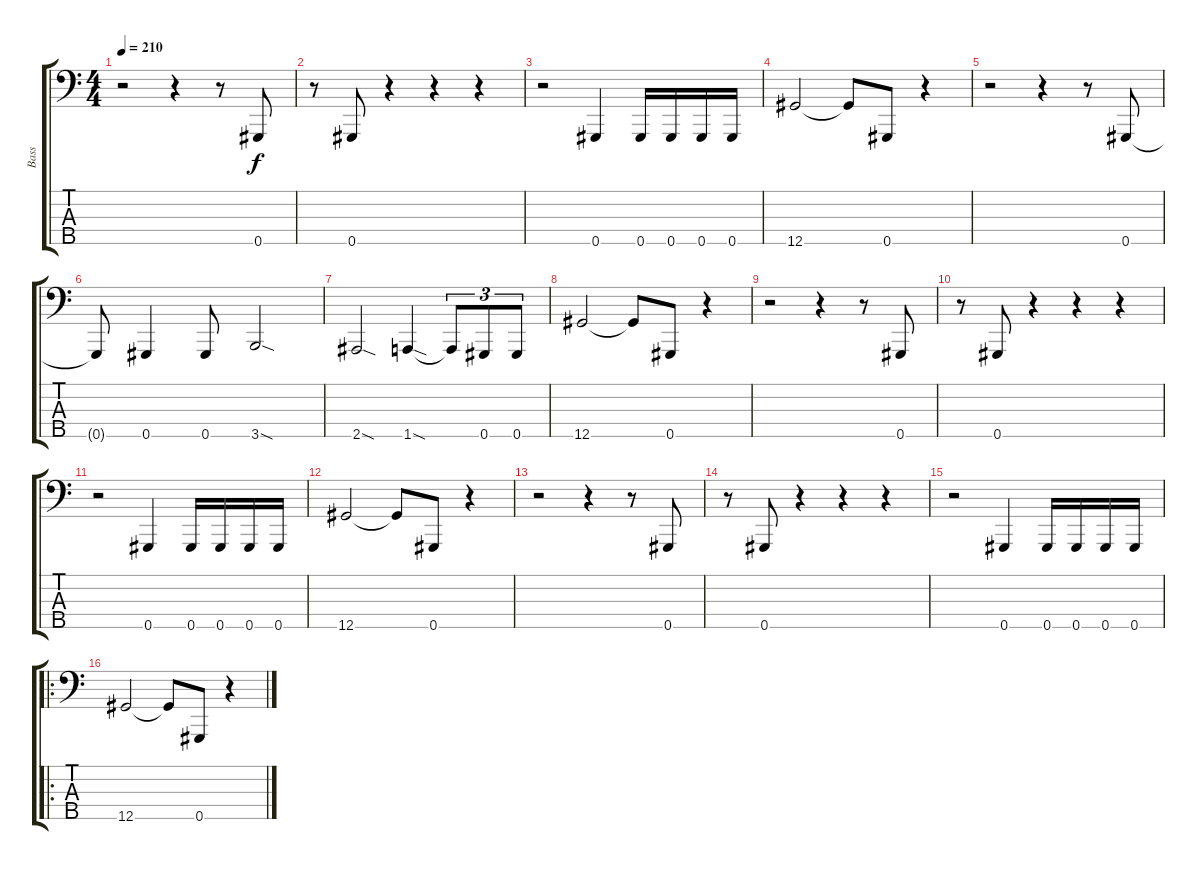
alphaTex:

\track ("Bass" "Bass") {instrument slapbass2}
\staff {score tabs}
\tuning (Gb2 Db2 Ab1 Eb1 Ab0) {hide}
\ts (4 4)
\tempo 210
\clef f4
\ks c
r.2{dy f} r.4 r.8 0.5.8 |
r.8 0.5.8 r.4 r.4 r.4 |
r.2 0.5.4 0.5.16 0.5.16 0.5.16 0.5.16 |
12.5.2 12.5{t}.8 0.5.8 r.4 |
r.2 r.4 r.8 0.5.8 |
0.5{t}.8 0.5.4 0.5.8 3.5{sod}.2 |
2.5{sod}.2 1.5{sod}.4 1.5{t}.8{tu (3 2)} 0.5.8{tu (3 2)} 0.5.8{tu (3 2)} |
12.5.2 12.5{t}.8 0.5.8 r.4 |
r.2 r.4 r.8 0.5.8 |
r.8 0.5.8 r.4 r.4 r.4 |
r.2 0.5.4 0.5.16 0.5.16 0.5.16 0.5.16 |
12.5.2 12.5{t}.8 0.5.8 r.4 |
r.2 r.4 r.8 0.5.8 |
r.8 0.5.8 r.4 r.4 r.4 |
r.2 0.5.4 0.5.16 0.5.16 0.5.16 0.5.16 |
\ro
12.5.2 12.5{t}.8 0.5.8 r.4
